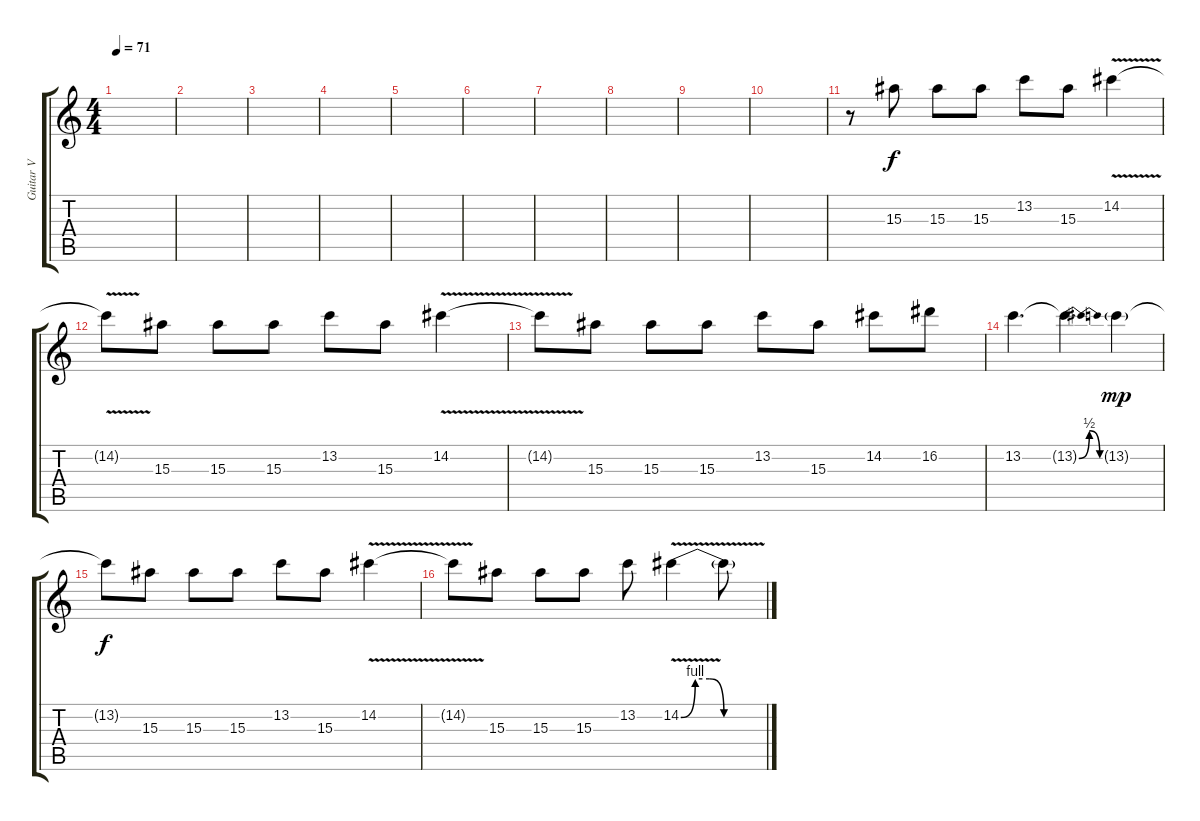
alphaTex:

\track ("Guitar V" "Guitar V") {instrument distortionguitar}
\staff {score tabs}
\tuning (E4 B3 G3 D3 A2 E2) {hide}
\ts (4 4)
\tempo 71
\clef g2
\ks c
|
|
|
|
|
|
|
|
|
|
r.8 15.3.8 15.3.8 15.3.8 13.2.8 15.3.8 14.2{v}.4 |
14.2{t}.8 15.3.8 15.3.8 15.3.8 13.2.8 15.3.8 14.2{v}.4 |
14.2{t}.8 15.3.8 15.3.8 15.3.8 13.2.8 15.3.8 14.2.8 16.2.8 |
13.2.4{d} 13.2{be (bendrelease 0 0 15 2 45 2 60 0) t}.4{d} 13.2{g}.4{dy mp} |
13.2{t}.8{dy f} 15.3.8 15.3.8 15.3.8 13.2.8 15.3.8 14.2{v}.4 |
14.2{t}.8 15.3.8 15.3.8 15.3.8 13.2.8 14.2{be (custom 0 0 10 4 20 4 30 0 60 0) v}.4 14.2{t}.8
